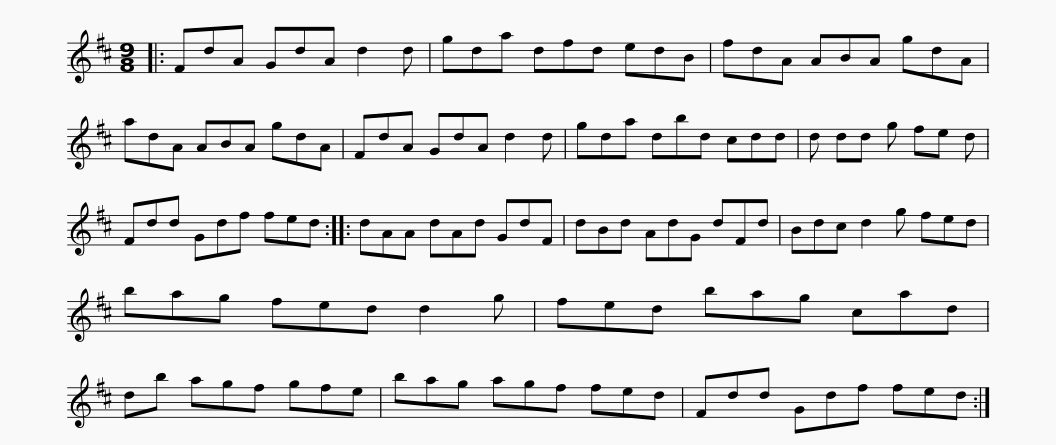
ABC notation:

X:1
L:1/8
M:9/8
I:linebreak $
K:D
V:1 treble
V:1
|: FdA GdA d2 d | gda dfd edB | fdA ABA gdA | adA ABA gdA | FdA GdA d2 d |$ %5
 gda dbd cdd | d dd g fe d | Fdd Gdf fed :: dAA dAd GdF | dBd AdG dFd |$ %10
 Bdc d2 g fed | bag fed d2 g | fed bag cad | db agf gfe | bag agf fed |$ %15
 Fdd Gdf fed :| %16
